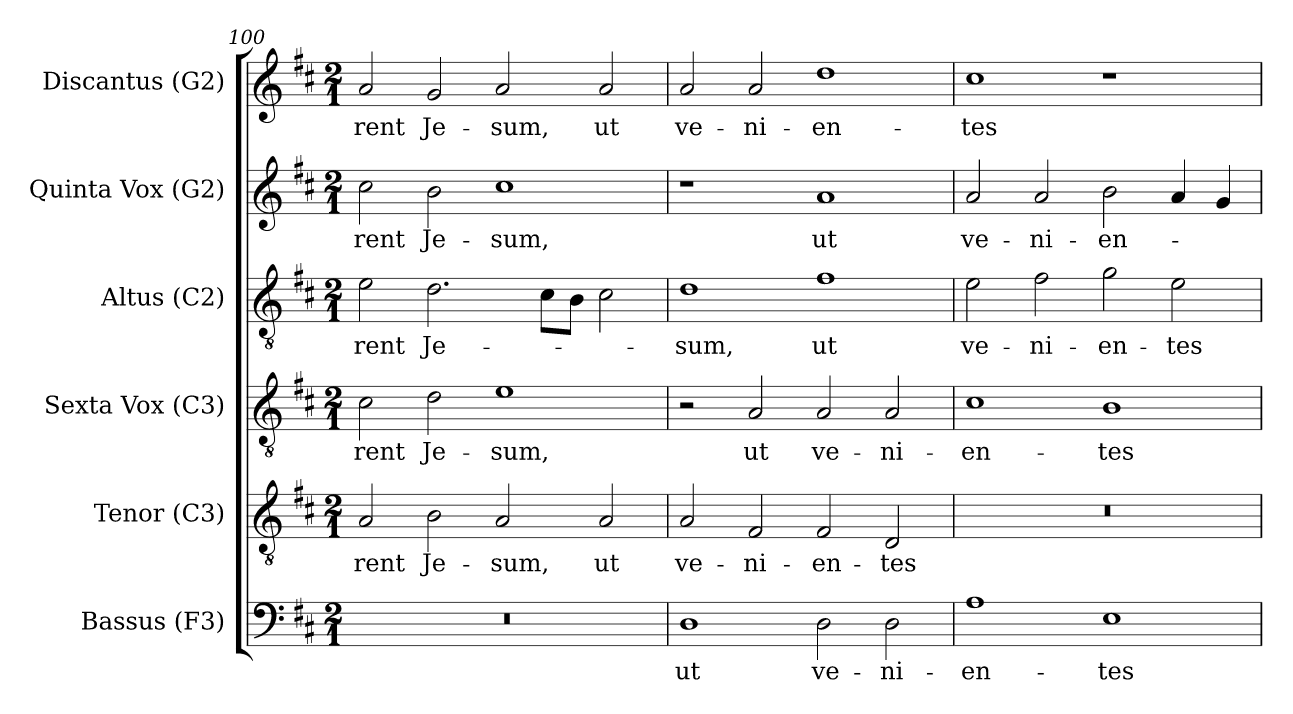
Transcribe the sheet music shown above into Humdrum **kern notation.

**kern	**text	**kern	**text	**kern	**text	**kern	**text	**kern	**text	**kern	**text
*part6	*part6	*part5	*part5	*part4	*part4	*part3	*part3	*part2	*part2	*part1	*part1
*staff6	*staff6	*staff5	*staff5	*staff4	*staff4	*staff3	*staff3	*staff2	*staff2	*staff1	*staff1
*I"Bassus (F3)	*	*I"Tenor (C3)	*	*I"Sexta Vox (C3)	*	*I"Altus (C2)	*	*I"Quinta Vox (G2)	*	*I"Discantus (G2)	*
*	*	*I'T	*	*I'SV	*	*	*	*I'QV	*	*	*
*clefF4	*	*clefGv2	*	*clefGv2	*	*clefGv2	*	*clefG2	*	*clefG2	*
*	*	*	*	*	*	*ITrd7c12	*	*	*	*	*
*k[f#c#]	*	*k[f#c#]	*	*k[f#c#]	*	*k[f#c#]	*	*k[f#c#]	*	*k[f#c#]	*
*D:	*	*D:	*	*D:	*	*D:	*	*D:	*	*D:	*
*M2/1	*	*M2/1	*	*M2/1	*	*M2/1	*	*M2/1	*	*M2/1	*
=100	=100	=100	=100	=100	=100	=100	=100	=100	=100	=100	=100
!LO:N:vis=1	!	!	!	!	!	!	!	!	!	!	!
!	!	!	!LO:LY:b:color=#000000	!	!	!	!	!	!	!	!
!	!	!	!	!	!LO:LY:b:color=#000000	!	!	!	!	!	!
!	!	!	!	!	!	!	!LO:LY:b:color=#000000	!	!	!	!
!	!	!	!	!	!	!	!	!	!LO:LY:b:color=#000000	!	!
!	!	!	!	!	!	!	!	!	!	!	!LO:LY:b:color=#000000
0r	.	2Ai/	-rent	2c#i\	-rent	2Ei\	-rent	2cc#i\	-rent	2ai/	-rent
!	!	!	!LO:LY:b:color=#000000	!	!	!	!	!	!	!	!
!	!	!	!	!	!LO:LY:b:color=#000000	!	!	!	!	!	!
!	!	!	!	!	!	!	!LO:LY:b:color=#000000	!	!	!	!
!	!	!	!	!	!	!	!	!	!LO:LY:b:color=#000000	!	!
!	!	!	!	!	!	!	!	!	!	!	!LO:LY:b:color=#000000
.	.	2Bi\	Je-	2di\	Je-	2.Di\	Je-	2bi\	Je-	2gi/	Je-
!	!	!	!LO:LY:b:color=#000000	!	!	!	!	!	!	!	!
!	!	!	!	!	!LO:LY:b:color=#000000	!	!	!	!	!	!
!	!	!	!	!	!	!	!	!	!LO:LY:b:color=#000000	!	!
!	!	!	!	!	!	!	!	!	!	!	!LO:LY:b:color=#000000
.	.	2Ai/	-sum,	1ei	-sum,	.	.	1cc#i	-sum,	2ai/	-sum,
.	.	.	.	.	.	8C#i\L	.	.	.	.	.
.	.	.	.	.	.	8BBi\J	.	.	.	.	.
!	!	!	!LO:LY:b:color=#000000	!	!	!	!	!	!	!	!
!	!	!	!	!	!	!	!	!	!	!	!LO:LY:b:color=#000000
.	.	2Ai/	ut	.	.	2C#i\	.	.	.	2ai/	ut
=101	=101	=101	=101	=101	=101	=101	=101	=101	=101	=101	=101
!	!LO:LY:b:color=#000000	!	!	!	!	!	!	!	!	!	!
!	!	!	!LO:LY:b:color=#000000	!	!	!	!	!	!	!	!
!	!	!	!	!	!	!	!LO:LY:b:color=#000000	!	!	!	!
!	!	!	!	!	!	!	!	!	!	!	!LO:LY:b:color=#000000
1Di	ut	2Ai/	ve-	2r	.	1Di	-sum,	1r	.	2ai/	ve-
!	!	!	!LO:LY:b:color=#000000	!	!	!	!	!	!	!	!
!	!	!	!	!	!LO:LY:b:color=#000000	!	!	!	!	!	!
!	!	!	!	!	!	!	!	!	!	!	!LO:LY:b:color=#000000
.	.	2F#i/	-ni-	2Ai/	ut	.	.	.	.	2ai/	-ni-
!	!LO:LY:b:color=#000000	!	!	!	!	!	!	!	!	!	!
!	!	!	!LO:LY:b:color=#000000	!	!	!	!	!	!	!	!
!	!	!	!	!	!LO:LY:b:color=#000000	!	!	!	!	!	!
!	!	!	!	!	!	!	!LO:LY:b:color=#000000	!	!	!	!
!	!	!	!	!	!	!	!	!	!LO:LY:b:color=#000000	!	!
!	!	!	!	!	!	!	!	!	!	!	!LO:LY:b:color=#000000
2Di\	ve-	2F#i/	-en-	2Ai/	ve-	1F#i	ut	1ai	ut	1ddi	-en-
!	!LO:LY:b:color=#000000	!	!	!	!	!	!	!	!	!	!
!	!	!	!LO:LY:b:color=#000000	!	!	!	!	!	!	!	!
!	!	!	!	!	!LO:LY:b:color=#000000	!	!	!	!	!	!
2Di\	-ni-	2Di/	-tes	2Ai/	-ni-	.	.	.	.	.	.
=102	=102	=102	=102	=102	=102	=102	=102	=102	=102	=102	=102
!	!LO:LY:b:color=#000000	!LO:N:vis=1	!	!	!	!	!	!	!	!	!
!	!	!	!	!	!LO:LY:b:color=#000000	!	!	!	!	!	!
!	!	!	!	!	!	!	!LO:LY:b:color=#000000	!	!	!	!
!	!	!	!	!	!	!	!	!	!LO:LY:b:color=#000000	!	!
!	!	!	!	!	!	!	!	!	!	!	!LO:LY:b:color=#000000
1Ai	-en-	0r	.	1c#i	-en-	2Ei\	ve-	2ai/	ve-	1cc#i	-tes
!	!	!	!	!	!	!	!LO:LY:b:color=#000000	!	!	!	!
!	!	!	!	!	!	!	!	!	!LO:LY:b:color=#000000	!	!
.	.	.	.	.	.	2F#i\	-ni-	2ai/	-ni-	.	.
!	!LO:LY:b:color=#000000	!	!	!	!	!	!	!	!	!	!
!	!	!	!	!	!LO:LY:b:color=#000000	!	!	!	!	!	!
!	!	!	!	!	!	!	!LO:LY:b:color=#000000	!	!	!	!
!	!	!	!	!	!	!	!	!	!LO:LY:b:color=#000000	!	!
1Ei	-tes	.	.	1Bi	-tes	2Gi\	-en-	2bi\	-en-	1r	.
!	!	!	!	!	!	!	!LO:LY:b:color=#000000	!	!	!	!
.	.	.	.	.	.	2Ei\	-tes	4ai/	.	.	.
.	.	.	.	.	.	.	.	4gi/	.	.	.
=	=	=	=	=	=	=	=	=	=	=	=
*-	*-	*-	*-	*-	*-	*-	*-	*-	*-	*-	*-
